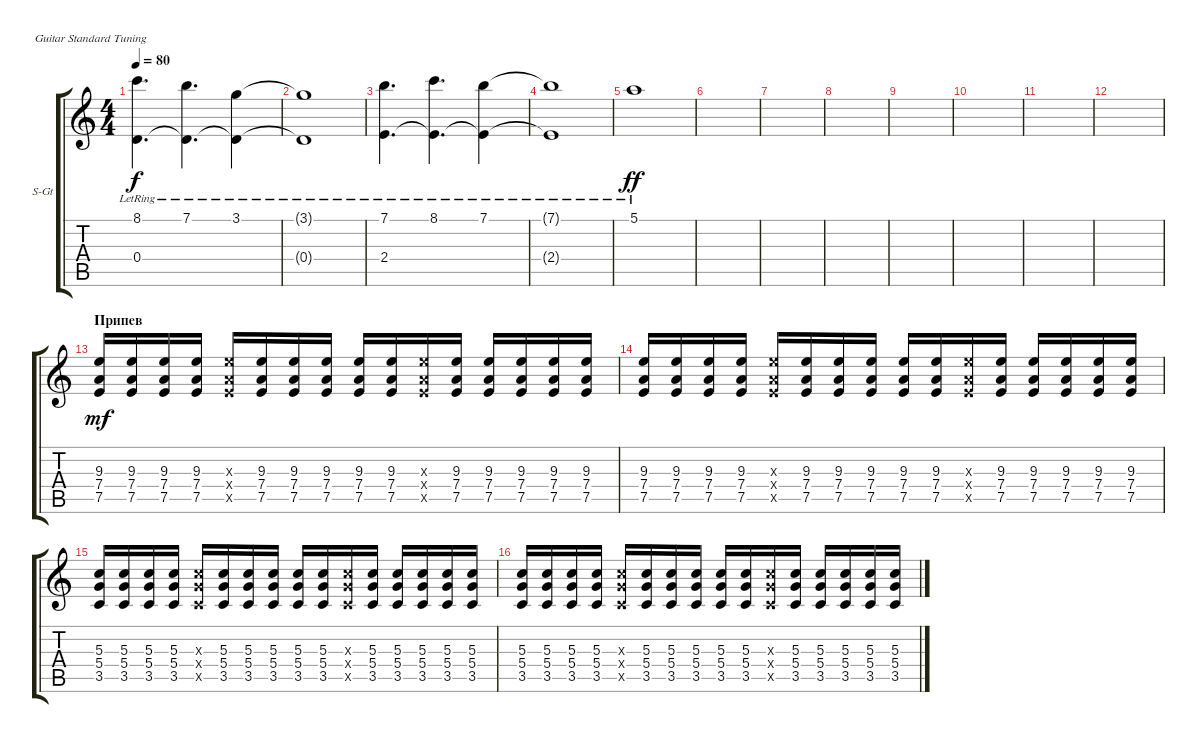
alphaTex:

\defaultSystemsLayout 4
\bracketExtendMode groupsimilarinstruments
\firstSystemTrackNameOrientation horizontal
\otherSystemsTrackNameOrientation horizontal
\track ("Steel Guitar" "S-Gt") {instrument acousticguitarsteel}
\staff {score tabs}
\tuning (E4 B3 G3 D3 A2 E2)
\ts (4 4)
\tempo 80
\clef g2
\ks c
(8.1{lr} 0.4{lr}).4{d dy f} (7.1{lr} 0.4{lr t}).4{d} (3.1{lr} 0.4{lr t}).4 |
(3.1{lr t} 0.4{lr t}).1 |
(7.1{lr} 2.4{lr}).4{d} (8.1{lr} 2.4{lr t}).4{d} (7.1{lr} 2.4{lr t}).4 |
(7.1{lr t} 2.4{lr t}).1 |
5.1{lr}.1{dy ff} |
|
|
|
|
|
|
|
\section ("" "Припев")
(7.5 7.4 9.3).16{dy mf} (7.5 7.4 9.3).16 (7.5 7.4 9.3).16 (7.5 7.4 9.3).16 (7.5{x} 7.4{x} 9.3{x}).16 (7.5 7.4 9.3).16 (7.5 7.4 9.3).16 (7.5 7.4 9.3).16 (7.5 7.4 9.3).16 (7.5 7.4 9.3).16 (7.5{x} 7.4{x} 9.3{x}).16 (7.5 7.4 9.3).16 (7.5 7.4 9.3).16 (7.5 7.4 9.3).16 (7.5 7.4 9.3).16 (7.5 7.4 9.3).16 |
(7.5 7.4 9.3).16 (7.5 7.4 9.3).16 (7.5 7.4 9.3).16 (7.5 7.4 9.3).16 (7.5{x} 7.4{x} 9.3{x}).16 (7.5 7.4 9.3).16 (7.5 7.4 9.3).16 (7.5 7.4 9.3).16 (7.5 7.4 9.3).16 (7.5 7.4 9.3).16 (7.5{x} 7.4{x} 9.3{x}).16 (7.5 7.4 9.3).16 (7.5 7.4 9.3).16 (7.5 7.4 9.3).16 (7.5 7.4 9.3).16 (7.5 7.4 9.3).16 |
(3.5 5.4 5.3).16 (3.5 5.4 5.3).16 (3.5 5.4 5.3).16 (3.5 5.4 5.3).16 (3.5{x} 5.4{x} 5.3{x}).16 (3.5 5.4 5.3).16 (3.5 5.4 5.3).16 (3.5 5.4 5.3).16 (3.5 5.4 5.3).16 (3.5 5.4 5.3).16 (3.5{x} 5.4{x} 5.3{x}).16 (3.5 5.4 5.3).16 (3.5 5.4 5.3).16 (3.5 5.4 5.3).16 (3.5 5.4 5.3).16 (3.5 5.4 5.3).16 |
(3.5 5.4 5.3).16 (3.5 5.4 5.3).16 (3.5 5.4 5.3).16 (3.5 5.4 5.3).16 (3.5{x} 5.4{x} 5.3{x}).16 (3.5 5.4 5.3).16 (3.5 5.4 5.3).16 (3.5 5.4 5.3).16 (3.5 5.4 5.3).16 (3.5 5.4 5.3).16 (3.5{x} 5.4{x} 5.3{x}).16 (3.5 5.4 5.3).16 (3.5 5.4 5.3).16 (3.5 5.4 5.3).16 (3.5 5.4 5.3).16 (3.5 5.4 5.3).16
